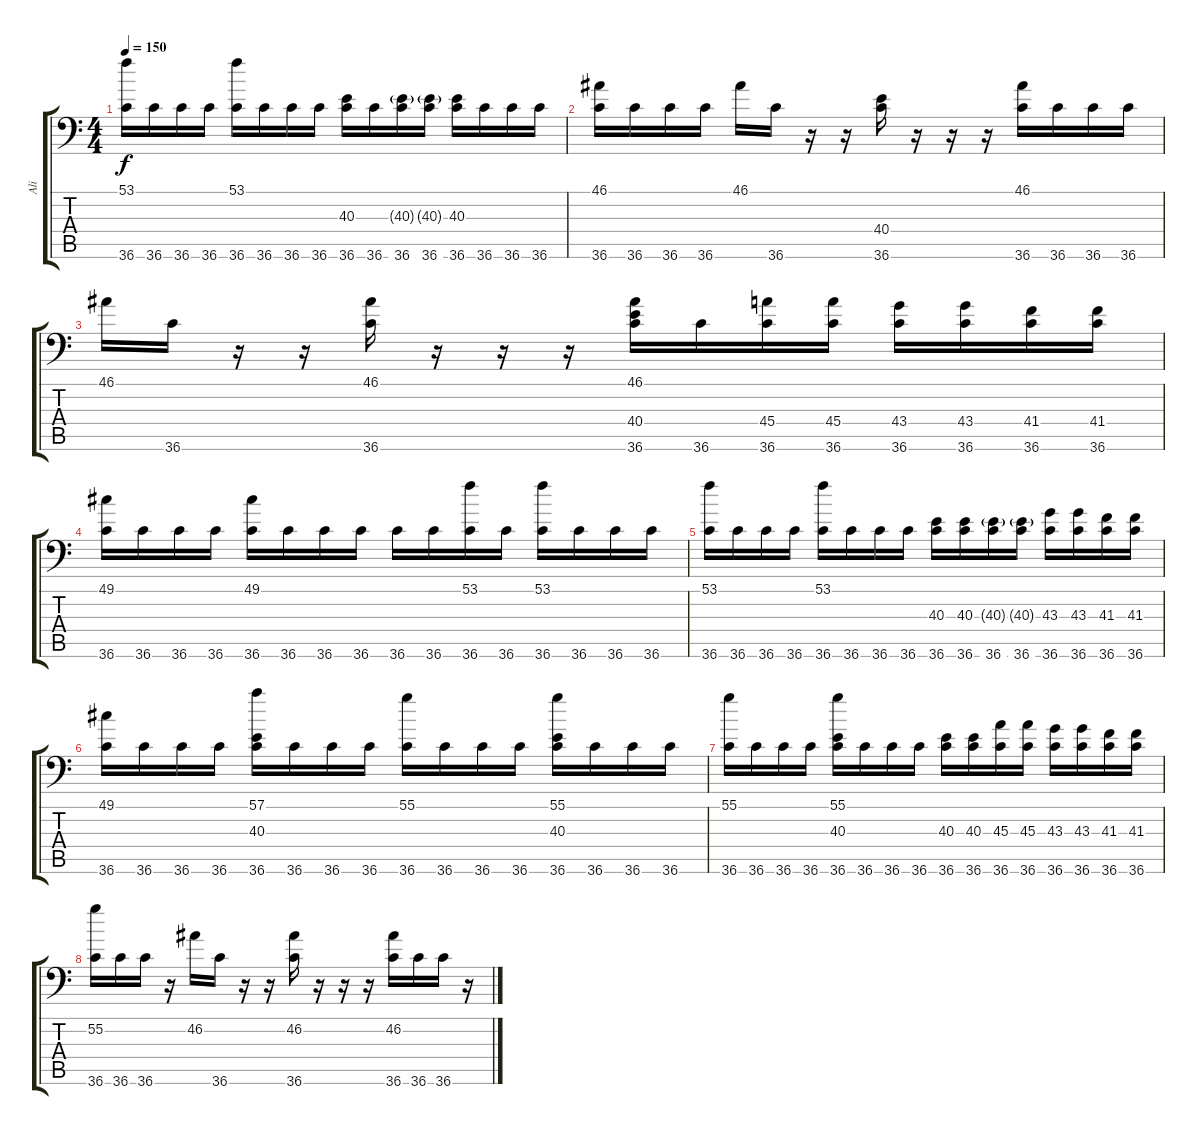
\track ("Ali" "Ali") {instrument acousticgrandpiano}
\staff {score tabs}
\tuning (C-1 C-1 C-1 C-1 C-1 C-1) {hide}
\ts (4 4)
\tempo 150
\clef f4
\ks c
(53.1 36.6).16{dy f} 36.6.16 36.6.16 36.6.16 (53.1 36.6).16 36.6.16 36.6.16 36.6.16 (40.3 36.6).16 36.6.16 (40.3{g} 36.6).16 (40.3{g} 36.6).16 (40.3 36.6).16 36.6.16 36.6.16 36.6.16 |
(46.1 36.6).16 36.6.16 36.6.16 36.6.16 46.1.16 36.6.16 r.16 r.16 (40.4 36.6).16 r.16 r.16 r.16 (46.1 36.6).16 36.6.16 36.6.16 36.6.16 |
46.1.16 36.6.16 r.16 r.16 (46.1 36.6).16 r.16 r.16 r.16 (46.1 40.4 36.6).16 36.6.16 (45.4 36.6).16 (45.4 36.6).16 (43.4 36.6).16 (43.4 36.6).16 (41.4 36.6).16 (41.4 36.6).16 |
(49.1 36.6).16 36.6.16 36.6.16 36.6.16 (49.1 36.6).16 36.6.16 36.6.16 36.6.16 36.6.16 36.6.16 (53.1 36.6).16 36.6.16 (53.1 36.6).16 36.6.16 36.6.16 36.6.16 |
(53.1 36.6).16 36.6.16 36.6.16 36.6.16 (53.1 36.6).16 36.6.16 36.6.16 36.6.16 (40.3 36.6).16 (40.3 36.6).16 (40.3{g} 36.6).16 (40.3{g} 36.6).16 (43.3 36.6).16 (43.3 36.6).16 (41.3 36.6).16 (41.3 36.6).16 |
(49.1 36.6).16 36.6.16 36.6.16 36.6.16 (57.1 40.3 36.6).16 36.6.16 36.6.16 36.6.16 (55.1 36.6).16 36.6.16 36.6.16 36.6.16 (55.1 40.3 36.6).16 36.6.16 36.6.16 36.6.16 |
(55.1 36.6).16 36.6.16 36.6.16 36.6.16 (55.1 40.3 36.6).16 36.6.16 36.6.16 36.6.16 (40.3 36.6).16 (40.3 36.6).16 (45.3 36.6).16 (45.3 36.6).16 (43.3 36.6).16 (43.3 36.6).16 (41.3 36.6).16 (41.3 36.6).16 |
(55.2 36.6).16 36.6.16 36.6.16 r.16 46.2.16 36.6.16 r.16 r.16 (46.2 36.6).16 r.16 r.16 r.16 (46.2 36.6).16 36.6.16 36.6.16 r.16
